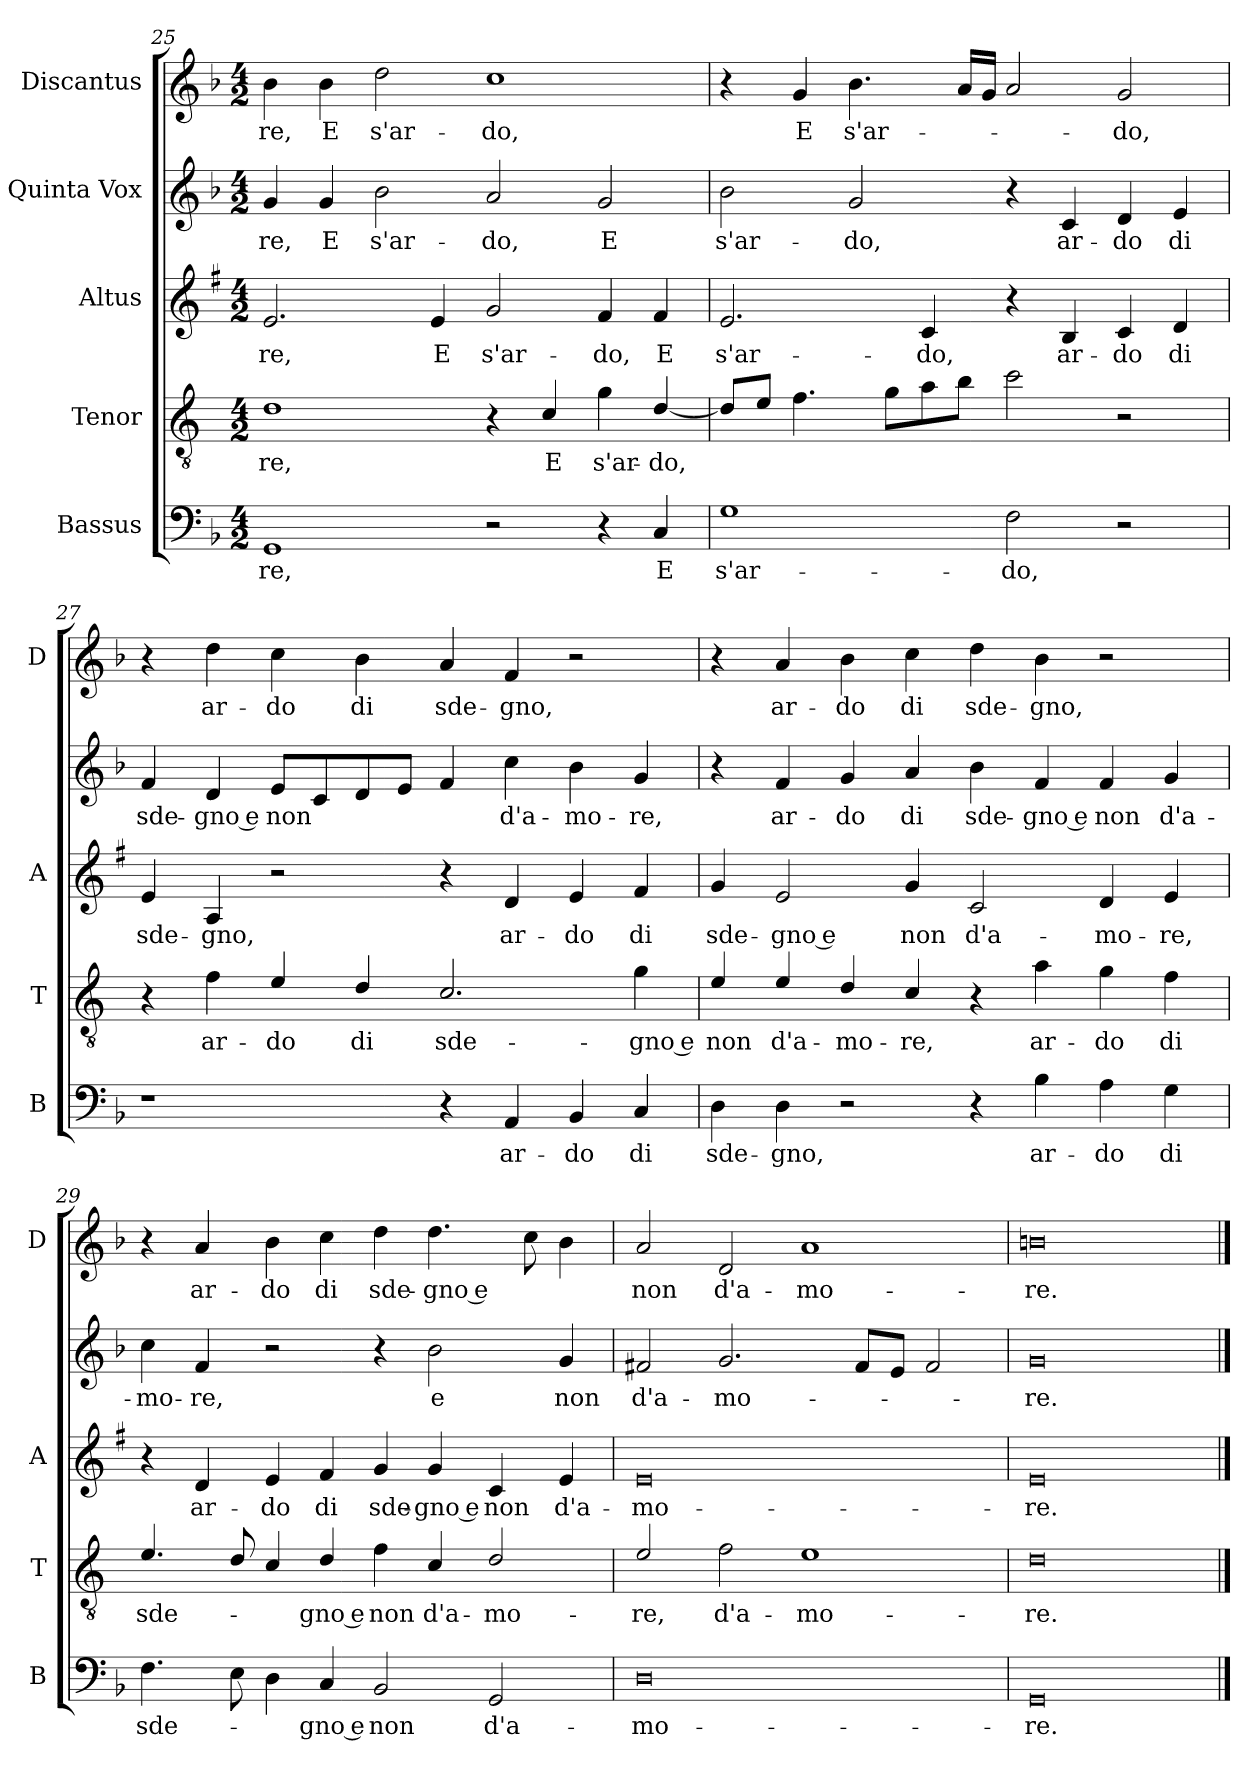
**kern	**text	**kern	**text	**kern	**text	**kern	**text	**kern	**text
*part5	*part5	*part4	*part4	*part3	*part3	*part2	*part2	*part1	*part1
*staff5	*staff5	*staff4	*staff4	*staff3	*staff3	*staff2	*staff2	*staff1	*staff1
*I"Bassus	*	*I"Tenor	*	*I"Altus	*	*I"Quinta Vox	*	*I"Discantus	*
*I'B	*	*I'T	*	*I'A	*	*	*	*I'D	*
!!LO:PB:g=z
*clefF4	*	*clefGv2	*	*clefG2	*	*clefG2	*	*clefG2	*
*	*	*ITrd4c7	*	*ITrd1c2	*	*	*	*	*
*k[b-]	*	*k[b-]	*	*k[b-]	*	*k[b-]	*	*k[b-]	*
*F:	*	*F:	*	*F:	*	*F:	*	*F:	*
*M4/2	*	*M4/2	*	*M4/2	*	*M4/2	*	*M4/2	*
=25	=25	=25	=25	=25	=25	=25	=25	=25	=25
!	!LO:LY:b	!	!LO:LY:b	!	!LO:LY:b	!	!LO:LY:b	!	!LO:LY:b
1GG	-re,	1G	-re,	2.d/	-re,	4g/	-re,	4b-\	-re,
!	!	!	!	!	!	!	!LO:LY:b	!	!LO:LY:b
.	.	.	.	.	.	4g/	E	4b-\	E
!	!	!	!	!	!	!	!LO:LY:b	!	!LO:LY:b
.	.	.	.	.	.	2b-\	s'ar-	2dd\	s'ar-
!	!	!	!	!	!LO:LY:b	!	!	!	!
.	.	.	.	4d/	E	.	.	.	.
!	!	!	!	!	!LO:LY:b	!	!LO:LY:b	!	!LO:LY:b
2r	.	4r	.	2f/	s'ar-	2a/	-do,	1cc	-do,
!	!	!	!LO:LY:b	!	!	!	!	!	!
.	.	4F/	E	.	.	.	.	.	.
!	!	!	!LO:LY:b	!	!LO:LY:b	!	!LO:LY:b	!	!
4r	.	4c\	s'ar-	4e/	-do,	2g/	E	.	.
!	!LO:LY:b	!	!LO:LY:b	!	!LO:LY:b	!	!	!	!
4C/	E	[4G/	-do,	4e/	E	.	.	.	.
=26	=26	=26	=26	=26	=26	=26	=26	=26	=26
!	!LO:LY:b	!	!	!	!LO:LY:b	!	!LO:LY:b	!	!
1G	s'ar-	8G/L]	.	2.d/	s'ar-	2b-\	s'ar-	4r	.
.	.	8A/J	.	.	.	.	.	.	.
!	!	!	!	!	!	!	!	!	!LO:LY:b
.	.	4.B-\	.	.	.	.	.	4g/	E
!	!	!	!	!	!	!	!LO:LY:b	!	!LO:LY:b
.	.	.	.	.	.	2g/	-do,	4.b-\	s'ar-
.	.	8c\L	.	.	.	.	.	.	.
!	!	!	!	!	!LO:LY:b	!	!	!	!
.	.	8d\	.	4B-/	-do,	.	.	.	.
.	.	8e\J	.	.	.	.	.	16a/LL	.
.	.	.	.	.	.	.	.	16g/JJ	.
!	!LO:LY:b	!	!	!	!	!	!	!	!
2F\	-do,	2f\	.	4r	.	4r	.	2a/	.
!	!	!	!	!	!LO:LY:b	!	!LO:LY:b	!	!
.	.	.	.	4A/	ar-	4c/	ar-	.	.
!	!	!	!	!	!LO:LY:b	!	!LO:LY:b	!	!LO:LY:b
2r	.	2r	.	4B-/	-do	4d/	-do	2g/	-do,
!	!	!	!	!	!LO:LY:b	!	!LO:LY:b	!	!
.	.	.	.	4c/	di	4e/	di	.	.
=27	=27	=27	=27	=27	=27	=27	=27	=27	=27
!	!	!	!	!	!LO:LY:b	!	!LO:LY:b	!	!
1r	.	4r	.	4d/	sde-	4f/	sde-	4r	.
!	!	!	!LO:LY:b	!	!LO:LY:b	!	!LO:LY:b	!	!LO:LY:b
.	.	4B-\	ar-	4G/	-gno,	4d/	-gno e	4dd\	ar-
!	!	!	!LO:LY:b	!	!	!	!LO:LY:b	!	!LO:LY:b
.	.	4A/	-do	2r	.	8e/L	non	4cc\	-do
.	.	.	.	.	.	8c/	.	.	.
!	!	!	!LO:LY:b	!	!	!	!	!	!LO:LY:b
.	.	4G/	di	.	.	8d/	.	4b-\	di
.	.	.	.	.	.	8e/J	.	.	.
!	!	!	!LO:LY:b	!	!	!	!	!	!LO:LY:b
4r	.	2.F/	sde-	4r	.	4f/	.	4a/	sde-
!	!LO:LY:b	!	!	!	!LO:LY:b	!	!LO:LY:b	!	!LO:LY:b
4AA/	ar-	.	.	4c/	ar-	4cc\	d'a-	4f/	-gno,
!	!LO:LY:b	!	!	!	!LO:LY:b	!	!LO:LY:b	!	!
4BB-/	-do	.	.	4d/	-do	4b-\	-mo-	2r	.
!	!LO:LY:b	!	!LO:LY:b	!	!LO:LY:b	!	!LO:LY:b	!	!
4C/	di	4c\	-gno e	4e/	di	4g/	-re,	.	.
!!LO:LB:g=z
=28	=28	=28	=28	=28	=28	=28	=28	=28	=28
!	!LO:LY:b	!	!LO:LY:b	!	!LO:LY:b	!	!	!	!
4D\	sde-	4A/	non	4f/	sde-	4r	.	4r	.
!	!LO:LY:b	!	!LO:LY:b	!	!LO:LY:b	!	!LO:LY:b	!	!LO:LY:b
4D\	-gno,	4A/	d'a-	2d/	-gno e	4f/	ar-	4a/	ar-
!	!	!	!LO:LY:b	!	!	!	!LO:LY:b	!	!LO:LY:b
2r	.	4G/	-mo-	.	.	4g/	-do	4b-\	-do
!	!	!	!LO:LY:b	!	!LO:LY:b	!	!LO:LY:b	!	!LO:LY:b
.	.	4F/	-re,	4f/	non	4a/	di	4cc\	di
!	!	!	!	!	!LO:LY:b	!	!LO:LY:b	!	!LO:LY:b
4r	.	4r	.	2B-/	d'a-	4b-\	sde-	4dd\	sde-
!	!LO:LY:b	!	!LO:LY:b	!	!	!	!LO:LY:b	!	!LO:LY:b
4B-\	ar-	4d\	ar-	.	.	4f/	-gno e	4b-\	-gno,
!	!LO:LY:b	!	!LO:LY:b	!	!LO:LY:b	!	!LO:LY:b	!	!
4A\	-do	4c\	-do	4c/	-mo-	4f/	non	2r	.
!	!LO:LY:b	!	!LO:LY:b	!	!LO:LY:b	!	!LO:LY:b	!	!
4G\	di	4B-\	di	4d/	-re,	4g/	d'a-	.	.
=29	=29	=29	=29	=29	=29	=29	=29	=29	=29
!	!LO:LY:b	!	!LO:LY:b	!	!	!	!LO:LY:b	!	!
4.F\	sde-	4.A/	sde-	4r	.	4cc\	-mo-	4r	.
!	!	!	!	!	!LO:LY:b	!	!LO:LY:b	!	!LO:LY:b
.	.	.	.	4c/	ar-	4f/	-re,	4a/	ar-
8E\	.	8G/	.	.	.	.	.	.	.
!	!	!	!	!	!LO:LY:b	!	!	!	!LO:LY:b
4D\	.	4F/	.	4d/	-do	2r	.	4b-\	-do
!	!LO:LY:b	!	!LO:LY:b	!	!LO:LY:b	!	!	!	!LO:LY:b
4C/	-gno e	4G/	-gno e	4e/	di	.	.	4cc\	di
!	!LO:LY:b	!	!LO:LY:b	!	!LO:LY:b	!	!	!	!LO:LY:b
2BB-/	non	4B-\	non	4f/	sde-	4r	.	4dd\	sde-
!	!	!	!LO:LY:b	!	!LO:LY:b	!	!LO:LY:b	!	!LO:LY:b
.	.	4F/	d'a-	4f/	-gno e	2b-\	e	4.dd\	-gno e
!	!LO:LY:b	!	!LO:LY:b	!	!LO:LY:b	!	!	!	!
2GG/	d'a-	2G/	-mo-	4B-/	non	.	.	.	.
.	.	.	.	.	.	.	.	8cc\	.
!	!	!	!	!	!LO:LY:b	!	!LO:LY:b	!	!
.	.	.	.	4d/	d'a-	4g/	non	4b-\	.
=30	=30	=30	=30	=30	=30	=30	=30	=30	=30
!	!LO:LY:b	!	!LO:LY:b	!	!LO:LY:b	!	!LO:LY:b	!	!LO:LY:b
0D	-mo-	2A/	-re,	0d	-mo-	2f#X/	d'a-	2a/	non
!	!	!	!LO:LY:b	!	!	!	!LO:LY:b	!	!LO:LY:b
.	.	2B-\	d'a-	.	.	2.g/	-mo-	2d/	d'a-
!	!	!	!LO:LY:b	!	!	!	!	!	!LO:LY:b
.	.	1A	-mo-	.	.	.	.	1a	-mo-
.	.	.	.	.	.	8f#/L	.	.	.
.	.	.	.	.	.	8e/J	.	.	.
.	.	.	.	.	.	2f#/	.	.	.
=31	=31	=31	=31	=31	=31	=31	=31	=31	=31
!	!LO:LY:b	!	!LO:LY:b	!	!LO:LY:b	!	!LO:LY:b	!	!LO:LY:b
0GG	-re.	0G	-re.	0d	-re.	0g	-re.	0bn	-re.
==	==	==	==	==	==	==	==	==	==
*-	*-	*-	*-	*-	*-	*-	*-	*-	*-
